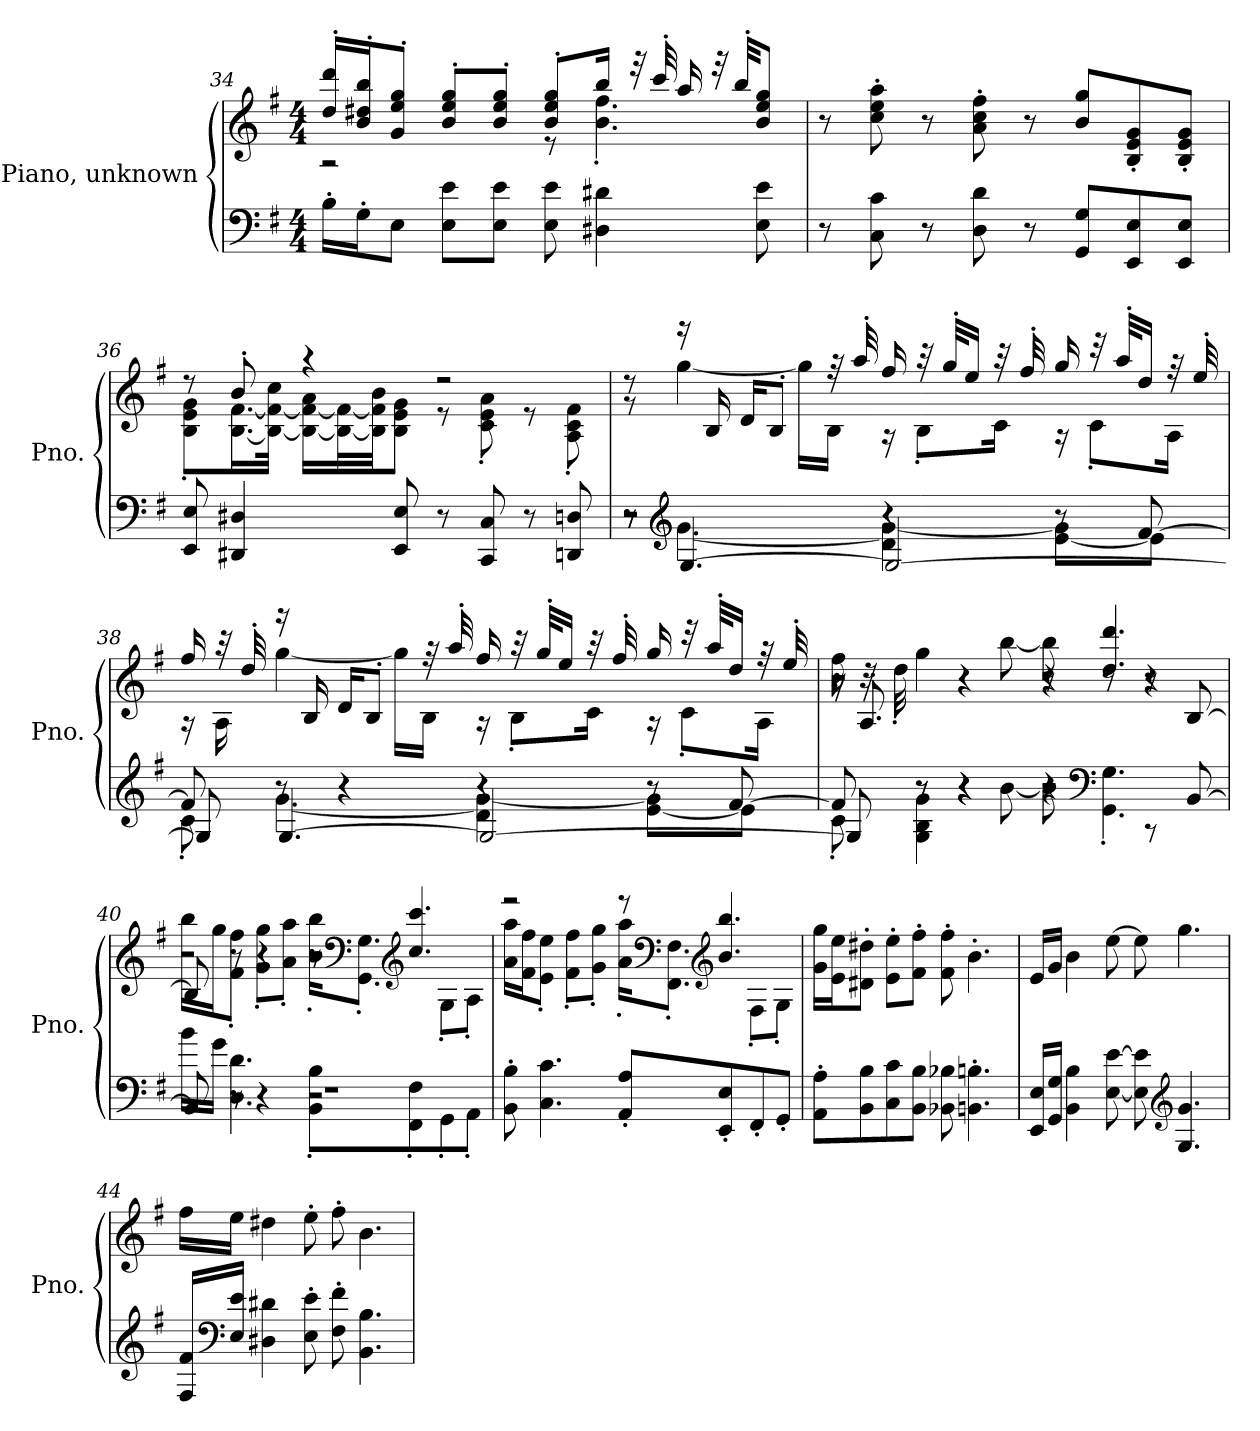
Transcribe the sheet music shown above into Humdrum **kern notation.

**kern	**kern
*part1	*part1
*staff2	*staff1
*I"Piano, unknown	*
*I'Pno.	*
*clefF4	*clefG2
*k[f#]	*k[f#]
*M4/4	*M4/4
=34	=34
*	*^
16B'\LL	16dd/' 16ddd/'LL	2r
16G'\J	16b/' 16dd#X/' 16bb/'J	.
8E\J	8g/' 8ee/' 8gg/'J	.
8E\ 8e\L	8b/' 8ee/' 8gg/'L	.
8E\ 8e\J	8b/' 8ee/' 8gg/'J	.
8E\ 8e\	8b/' 8ee/' 8gg/'L	8r
4D#X\ 4d#X\	16bb/Jk	4.b\' 4.ff#\'
.	32r	.
.	32ccc'/	.
.	16aa/	.
.	32r	.
.	32bb'/KKL	.
8E\ 8e\	8b/ 8ee/ 8gg/J	.
*	*v	*v
=35	=35
8r	8r
8C\ 8c\	8cc\' 8ee\' 8aa\'
8r	8r
8D\ 8d\	8a\' 8cc\' 8ff#\'
8r	8r
8GG/ 8G/L	8b/ 8gg/L
8EE/ 8E/	8B/' 8e/' 8g/'
8EE/ 8E/J	8B/' 8e/' 8g/'J
!!LO:LB:g=z
=36	=36
*	*^
8EE/ 8E/	8r	8B\' 8e\' 8g\'L
4DD#X/ 4D#X/	8b'/	[16.B\ [16.f#\L
.	.	32B\_ 32f#\_ 32cc\JJk
.	4r	16B\_ 16f#\_ 16a\LL
.	.	32B\_ 32f#\_L
.	.	32B\] 32f#\] 32b\JJ
8EE/ 8E/	.	8B\ 8e\ 8g\J
8r	2r	8r
8CC/ 8C/	.	8c\' 8e\' 8a\'
8r	.	8r
8DDn/ 8Dn/	.	8A\' 8c\' 8f#\'
=37	=37	=37
*^	*	*
*	*^	*	*
2r	8r	8r	8r	8r
*clefG2	*	*	*	*
.	[4.g\	[4.G/	16r	[4gg\
.	.	.	16B/	.
.	.	.	16d/KL	.
.	.	.	8B'/J	.
.	.	.	.	16gg\LL]
.	.	.	32r	16B\JJ
.	.	.	32aa'/	.
4r	4d\ 4g\_	2G/_	16ff#/	16r
.	.	.	32r	8B'\L
.	.	.	32gg'/KLL	.
.	.	.	16ee/JJ	.
.	.	.	32r	16c\Jk
.	.	.	32ff#'/	.
8r	[8e\ 8g\]L	.	16gg/	16r
.	.	.	32r	8c'\L
.	.	.	32aa'/KLL	.
[8f#/	8e\J]	.	16dd/JJ	.
.	.	.	32r	16A\Jk
.	.	.	32ee'/	.
!!LO:PB:g=z	!!
=38	=38	=38	=38	=38
8f#/]	8c'\	8G/]	16ff#/	16r
.	.	.	32r	16A\
.	.	.	32dd'/	.
8r	[4.g\	[4.G/	16r	[4gg\
.	.	.	16B/	.
4r	.	.	16d/KL	.
.	.	.	8B'/J	.
.	.	.	.	16gg\LL]
.	.	.	32r	16B\JJ
.	.	.	32aa'/	.
4r	4d\ 4g\_	2G/_	16ff#/	16r
.	.	.	32r	8B'\L
.	.	.	32gg'/KLL	.
.	.	.	16ee/JJ	.
.	.	.	32r	16c\Jk
.	.	.	32ff#'/	.
8r	[8e\ 8g\]L	.	16gg/	16r
.	.	.	32r	8c'\L
.	.	.	32aa'/KLL	.
[8f#/	8e\J]	.	16dd/JJ	.
.	.	.	32r	16A\Jk
.	.	.	32ee'/	.
=39	=39	=39	=39	=39
*	*	*	*	*^
8f#/]	8c'\	8G/]	16r	16ff#\	2r
.	.	.	8.A'/	32r	.
.	.	.	.	32dd'\	.
8r	4G\ 4B\ 4g\	8r	.	4gg\	.
4r	.	4r	4r	.	.
.	[8b\	.	.	[8bb\	.
2r	8b\]	4r	8r	8bb\]	4r
*clefF4	*	*	*	*	*
.	4.GG\' 4.G\'	.	4.dd/ 4.ddd/	8r	.
.	.	8r	.	4r	8r
.	.	[8BB/	.	.	[8B/
!!LO:LB:g=z	!!	!!
=40	=40	=40	=40	=40	=40
1r	16b\LL	8BB/]	2r	16bb\LL	8B/]
.	16g\JJ	.	.	16gg\J	.
.	4.D\ 4.d\	8r	.	8f#\' 8ff#\'J	8r
.	.	4r	.	8g\' 8gg\'L	4r
.	.	.	.	8a\' 8aa\'J	.
.	8BB\' 8B\'L	2r	8r	16b\' 16bb\'KL	2r
*	*	*	*clefF4	*	*
.	.	.	.	8.GG\' 8.G\'J	.
*	*	*	*clefG2	*	*
.	8FF#\' 8F#\'	.	4.cc/ 4.ccc/	.	.
.	8GG'\	.	.	8G'\L	.
.	8AA'\J	.	.	8A'\J	.
*v	*v	*v	*	*	*
*	*	*v	*v
=41	=41	=41
8BB\' 8B\'	2r	16a\ 16aa\LL
.	.	16f#\ 16ff#\J
4.C\ 4.c\	.	8e\' 8ee\'J
.	.	8f#\' 8ff#\'L
.	.	8g\' 8gg\'J
8AA/' 8A/'L	8r	16a\' 16aa\'KL
*	*clefF4	*
.	.	8.FF#\' 8.F#\'J
*	*clefG2	*
8EE/' 8E/'	4.b/ 4.bb/	.
8FF#'/	.	8F#'\L
8GG'/J	.	8G'\J
*	*v	*v
=42	=42
8AA\' 8A\'L	16g\ 16gg\LL
.	16e\ 16ee\J
8BB\ 8B\	8d#X\' 8dd#X\'J
8C\ 8c\	8e\' 8ee\'L
8BB\ 8B\J	8f#\' 8ff#\'J
8BB-X\ 8B-X\	8f#\' 8ff#\'
4.BBn\' 4.Bn\'	4.b'\
!!LO:LB:g=z
=43	=43
16EE/ 16E/LL	16e/LL
16GG/ 16G/JJ	16g/JJ
4BB\ 4B\	4b\
[8E\ [8e\	[8ee\
8E\] 8e\]	8ee\]
*clefG2	*
4.G/ 4.g/	4.gg\
=44	=44
16F#/ 16f#/LL	16ff#\LL
*clefF4	*
16E/ 16e/JJ	16ee\JJ
4D#X\ 4d#X\	4dd#X\
8E\' 8e\'	8ee'\
8F#\' 8f#\'	8ff#'\
4.BB\ 4.B\	4.b\
=	=
*-	*-
